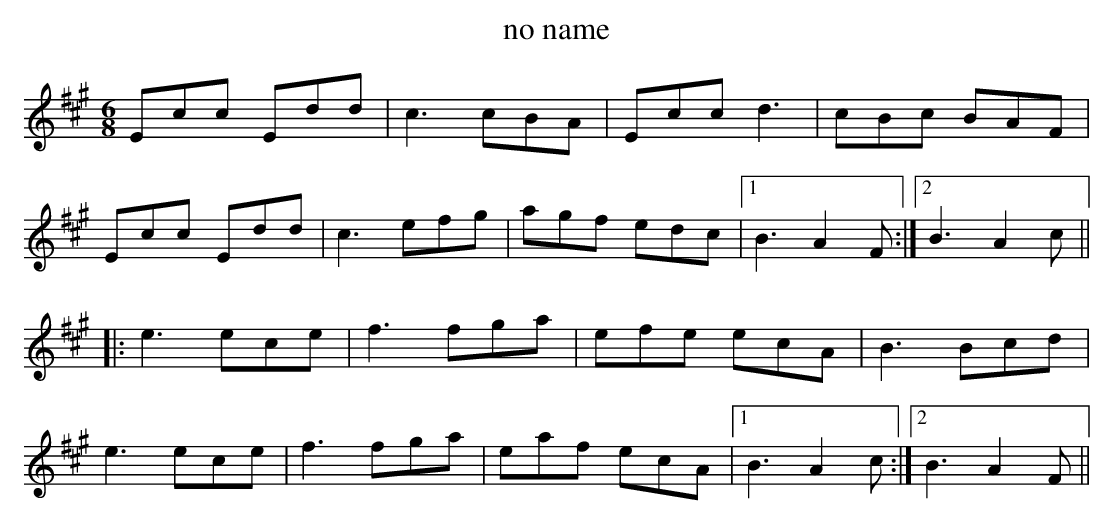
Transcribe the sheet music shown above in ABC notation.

X:1
T:no name
M:6/8
K:A
Ecc Edd|c3 cBA|Ecc d3|cBc BAF|
Ecc Edd|c3 efg|agf edc|1 B3 A2F:|2 B3 A2c||
|:e3 ece|f3 fga|efe ecA|B3 Bcd|
e3 ece|f3 fga|eaf ecA|1 B3 A2c:|2 B3 A2F||
